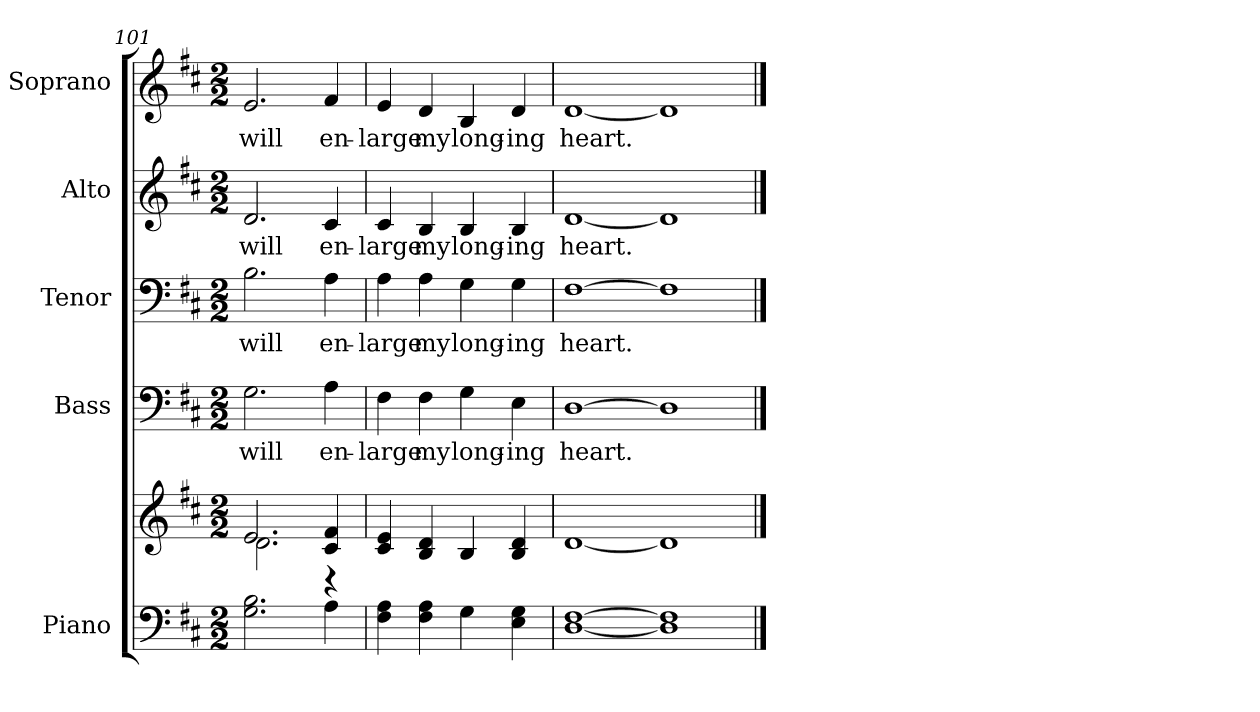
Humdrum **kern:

**kern	**kern	**kern	**text	**kern	**text	**kern	**text	**kern	**text
*part5	*part5	*part4	*part4	*part3	*part3	*part2	*part2	*part1	*part1
*staff6	*staff5	*staff4	*staff4	*staff3	*staff3	*staff2	*staff2	*staff1	*staff1
*I"Piano	*	*I"Bass	*	*I"Tenor	*	*I"Alto	*	*I"Soprano	*
*I'Pno.	*	*I'B.	*	*I'T.	*	*I'A.	*	*I'S.	*
*clefF4	*clefG2	*clefF4	*	*clefF4	*	*clefG2	*	*clefG2	*
*k[f#c#]	*k[f#c#]	*k[f#c#]	*	*k[f#c#]	*	*k[f#c#]	*	*k[f#c#]	*
*D:	*D:	*D:	*	*D:	*	*D:	*	*D:	*
*M2/2	*M2/2	*M2/2	*	*M2/2	*	*M2/2	*	*M2/2	*
=101	=101	=101	=101	=101	=101	=101	=101	=101	=101
*	*^	*	*	*	*	*	*	*	*
!	!	!	!	!LO:LY:b:color=#000000	!	!	!	!	!	!
!	!	!	!	!	!	!LO:LY:b:color=#000000	!	!	!	!
!	!	!	!	!	!	!	!	!LO:LY:b:color=#000000	!	!
!	!	!	!	!	!	!	!	!	!	!LO:LY:b:color=#000000
2.Gi\ 2.Bi	2.ei/	2.di\	2.Gi\	will	2.Bi\	will	2.di/	will	2.ei/	will
!	!	!	!	!LO:LY:b:color=#000000	!	!	!	!	!	!
!	!	!	!	!	!	!LO:LY:b:color=#000000	!	!	!	!
!	!	!	!	!	!	!	!	!LO:LY:b:color=#000000	!	!
!	!	!	!	!	!	!	!	!	!	!LO:LY:b:color=#000000
4Ai\	4c#i/ 4f#i	4r	4Ai\	en-	4Ai\	en-	4c#i/	en-	4f#i/	en-
*	*v	*v	*	*	*	*	*	*	*	*
!!LO:PB:g=z
=102	=102	=102	=102	=102	=102	=102	=102	=102	=102
*	*^	*	*	*	*	*	*	*	*
!	!	!	!	!LO:LY:b:color=#000000	!	!	!	!	!	!
*	*v	*v	*	*	*	*	*	*	*	*
*	*^	*	*	*	*	*	*	*	*
!	!	!	!	!	!	!LO:LY:b:color=#000000	!	!	!	!
*	*v	*v	*	*	*	*	*	*	*	*
*	*^	*	*	*	*	*	*	*	*
!	!	!	!	!	!	!	!	!LO:LY:b:color=#000000	!	!
*	*v	*v	*	*	*	*	*	*	*	*
*	*^	*	*	*	*	*	*	*	*
!	!	!	!	!	!	!	!	!	!	!LO:LY:b:color=#000000
*	*v	*v	*	*	*	*	*	*	*	*
4F#i\ 4Ai	4c#i/ 4ei	4F#i\	-large	4Ai\	-large	4c#i/	-large	4ei/	-large
!	!	!	!LO:LY:b:color=#000000	!	!	!	!	!	!
!	!	!	!	!	!LO:LY:b:color=#000000	!	!	!	!
!	!	!	!	!	!	!	!LO:LY:b:color=#000000	!	!
!	!	!	!	!	!	!	!	!	!LO:LY:b:color=#000000
4F#i\ 4Ai	4Bi/ 4di	4F#i\	my	4Ai\	my	4Bi/	my	4di/	my
!	!	!	!LO:LY:b:color=#000000	!	!	!	!	!	!
!	!	!	!	!	!LO:LY:b:color=#000000	!	!	!	!
!	!	!	!	!	!	!	!LO:LY:b:color=#000000	!	!
!	!	!	!	!	!	!	!	!	!LO:LY:b:color=#000000
4Gi\	4Bi/	4Gi\	long-	4Gi\	long-	4Bi/	long-	4Bi/	long-
!	!	!	!LO:LY:b:color=#000000	!	!	!	!	!	!
!	!	!	!	!	!LO:LY:b:color=#000000	!	!	!	!
!	!	!	!	!	!	!	!LO:LY:b:color=#000000	!	!
!	!	!	!	!	!	!	!	!	!LO:LY:b:color=#000000
4Ei\ 4Gi	4Bi/ 4di	4Ei\	-ing	4Gi\	-ing	4Bi/	-ing	4di/	-ing
=103	=103	=103	=103	=103	=103	=103	=103	=103	=103
!	!	!	!LO:LY:b:color=#000000	!	!	!	!	!	!
!	!	!	!	!	!LO:LY:b:color=#000000	!	!	!	!
!	!	!	!	!	!	!	!LO:LY:b:color=#000000	!	!
!	!	!	!	!	!	!	!	!	!LO:LY:b:color=#000000
[<1Di [>1F#i	[<1di	[>1Di	heart.	[>1F#i	heart.	[<1di	heart.	[<1di	heart.
1Di] 1F#i]	1di]	1Di]	.	1F#i]	.	1di]	.	1di]	.
==	==	==	==	==	==	==	==	==	==
*-	*-	*-	*-	*-	*-	*-	*-	*-	*-
